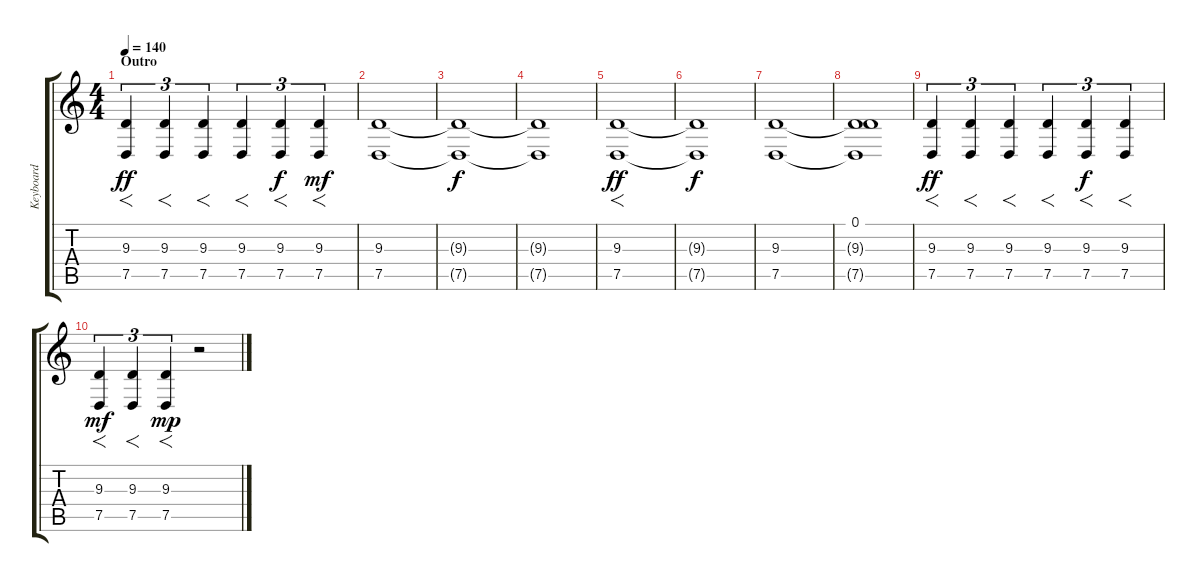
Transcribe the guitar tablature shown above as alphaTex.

\track ("Keyboard" "Keyboard") {instrument pizzicatostrings}
\staff {score tabs}
\tuning (D4 A3 F3 C3 G2 D2) {hide}
\ts (4 4)
\section ("" "Outro")
\tempo 140
\clef g2
\ks c
(9.3 7.5).4{f tu (3 2) dy ff volume 15 instrument guitarharmonics} (9.3 7.5).4{f tu (3 2)} (9.3 7.5).4{f tu (3 2)} (9.3 7.5).4{f tu (3 2)} (9.3 7.5).4{f tu (3 2) dy f} (9.3 7.5).4{f tu (3 2) dy mf} |
(9.3 7.5).1 |
(9.3{t} 7.5{t}).1{dy f} |
(9.3{t} 7.5{t}).1 |
(9.3 7.5).1{f dy ff} |
(9.3{t} 7.5{t}).1{dy f} |
(9.3 7.5).1 |
(0.1 9.3{t} 7.5{t}).1 |
(9.3 7.5).4{f tu (3 2) dy ff volume 15 instrument guitarharmonics} (9.3 7.5).4{f tu (3 2)} (9.3 7.5).4{f tu (3 2)} (9.3 7.5).4{f tu (3 2)} (9.3 7.5).4{f tu (3 2) dy f} (9.3 7.5).4{f tu (3 2)} |
(9.3 7.5).4{f tu (3 2) dy mf} (9.3 7.5).4{f tu (3 2)} (9.3 7.5).4{f tu (3 2) dy mp} r.2
